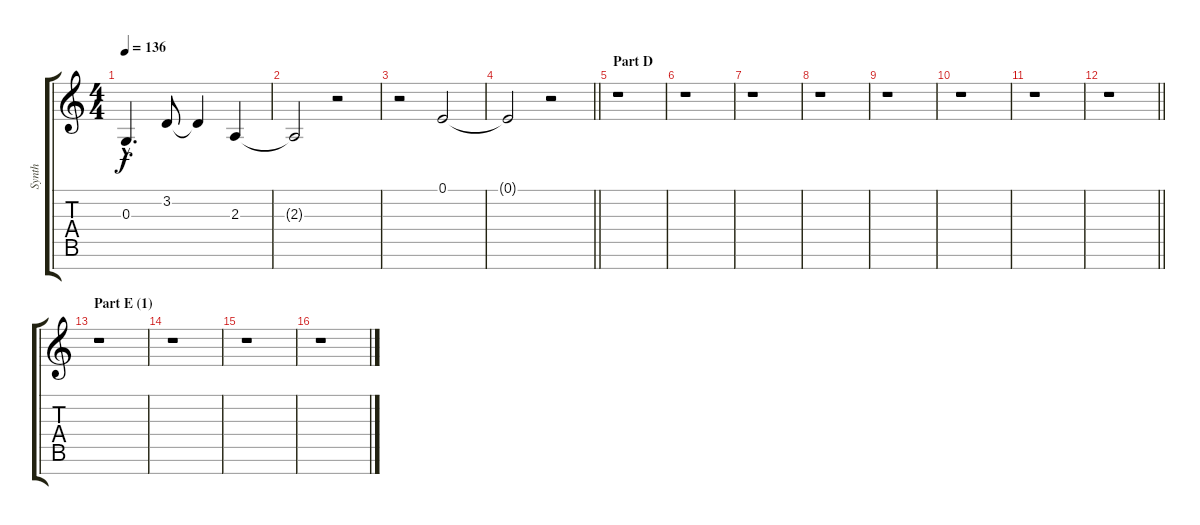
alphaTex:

\track ("Synth" "Synth") {instrument lead1square}
\staff {score tabs}
\tuning (E4 B3 G3 D3 A2 E2 B1) {hide}
\ts (4 4)
\tempo 136
\clef g2
\ks c
0.3{hac}.4{d dy f} 3.2.8 3.2{t}.4 2.3.4 |
2.3{t}.2 r.2 |
r.2 0.1.2 |
\barLineRight lightlight
0.1{t}.2 r.2 |
\section ("" "Part D")
r.1 |
r.1 |
r.1 |
r.1 |
r.1 |
r.1 |
r.1 |
\barLineRight lightlight
r.1 |
\section ("" "Part E (1)")
r.1 |
r.1 |
r.1 |
r.1
